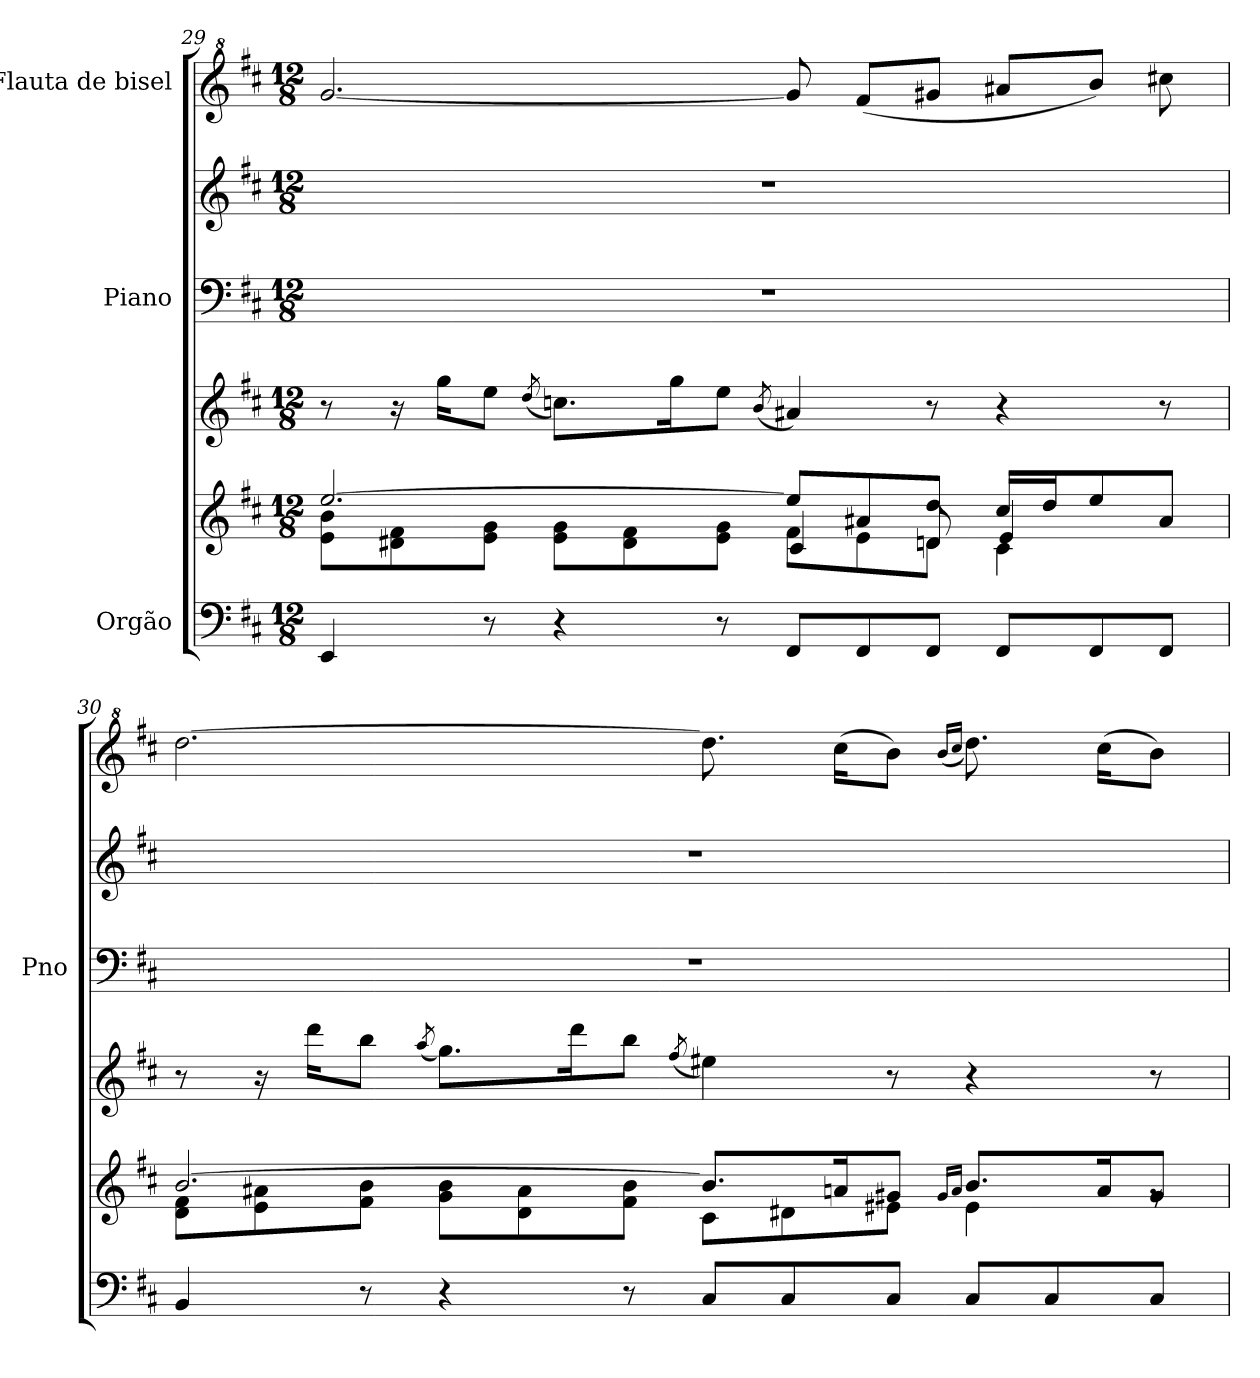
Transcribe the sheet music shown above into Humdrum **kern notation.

**kern	**kern	**kern	**kern	**kern	**kern
*part3	*part3	*part3	*part2	*part2	*part1
*staff6	*staff5	*staff4	*staff3	*staff2	*staff1
*I"Orgão	*	*	*I"Piano	*	*I"Flauta de bisel
*	*	*	*I'Pno	*	*
*clefF4	*clefG2	*clefG2	*clefF4	*clefG2	*clefG^2
*k[f#c#]	*k[f#c#]	*k[f#c#]	*k[f#c#]	*k[f#c#]	*k[f#c#]
*M12/8	*M12/8	*M12/8	*M12/8	*M12/8	*M12/8
=29	=29	=29	=29	=29	=29
*	*^	*	*	*	*
*	*	*^	*	*	*	*
4EE/	[2.ee/	8e\ 8b\L	2.ryy	8r	1.r	1.r	[2.gg/
.	.	8d#X\ 8f#\	.	16r	.	.	.
.	.	.	.	16gg\KL	.	.	.
8r	.	8e\ 8g\J	.	8ee\J	.	.	.
.	.	.	.	(<8qdd/	.	.	.
4r	.	8e\ 8g\L	.	8.ccn\L)	.	.	.
.	.	8d#\ 8f#\	.	.	.	.	.
.	.	.	.	16gg\K	.	.	.
8r	.	8e\ 8g\J	.	8ee\J	.	.	.
.	.	.	.	(<8qb/	.	.	.
8FF#/L	8ee/L]	8f#\L	4c#/	4a#X/)	.	.	8gg/]
8FF#/	8a#X/	8e\	.	.	.	.	(<8ff#/L
8FF#/J	8dd/J	8dn\J	8d/	8r	.	.	8gg#X/J
8FF#/L	16cc#/LL	4e/	4c#\	4r	.	.	8aa#X/L
.	16dd/J	.	.	.	.	.	.
8FF#/	8ee/	.	.	.	.	.	8bb/J)
8FF#/J	8a#/J	8ryy	8ryy	8r	.	.	8ccc#X\
*	*	*v	*v	*	*	*	*
!!LO:LB:g=z
=30	=30	=30	=30	=30	=30	=30
4BB/	[2.b/	8d\ 8f#\L	8r	1.r	1.r	[2.ddd\
.	.	8e\ 8a#X\	16r	.	.	.
.	.	.	16ddd\KL	.	.	.
8r	.	8f#\ 8b\J	8bb\J	.	.	.
.	.	.	(<8qaa/	.	.	.
4r	.	8g\ 8b\L	8.gg\L)	.	.	.
.	.	8d\ 8a#\	.	.	.	.
.	.	.	16ddd\K	.	.	.
8r	.	8f#\ 8b\J	8bb\J	.	.	.
.	.	.	(<8qff#/	.	.	.
8C#/L	8.b/L]	8c#\L	4ee#X\)	.	.	8.ddd\]
8C#/	.	8d#X\	.	.	.	.
.	16an/K	.	.	.	.	(>16ccc#\KL
8C#/J	8g#X/J	8e#X\J	8r	.	.	8bb\J)
.	16qg#/LL	.	.	.	.	(<16qbb/LL
.	16qa/JJ	.	.	.	.	16qccc#/JJ
8C#/L	8.b/L	4e#\	4r	.	.	8.ddd\)
8C#/	.	.	.	.	.	.
.	16a/K	.	.	.	.	(>16ccc#\KL
8C#/J	8g#/J	8rg	8r	.	.	8bb\J)
*	*v	*v	*	*	*	*
=	=	=	=	=	=
*-	*-	*-	*-	*-	*-
